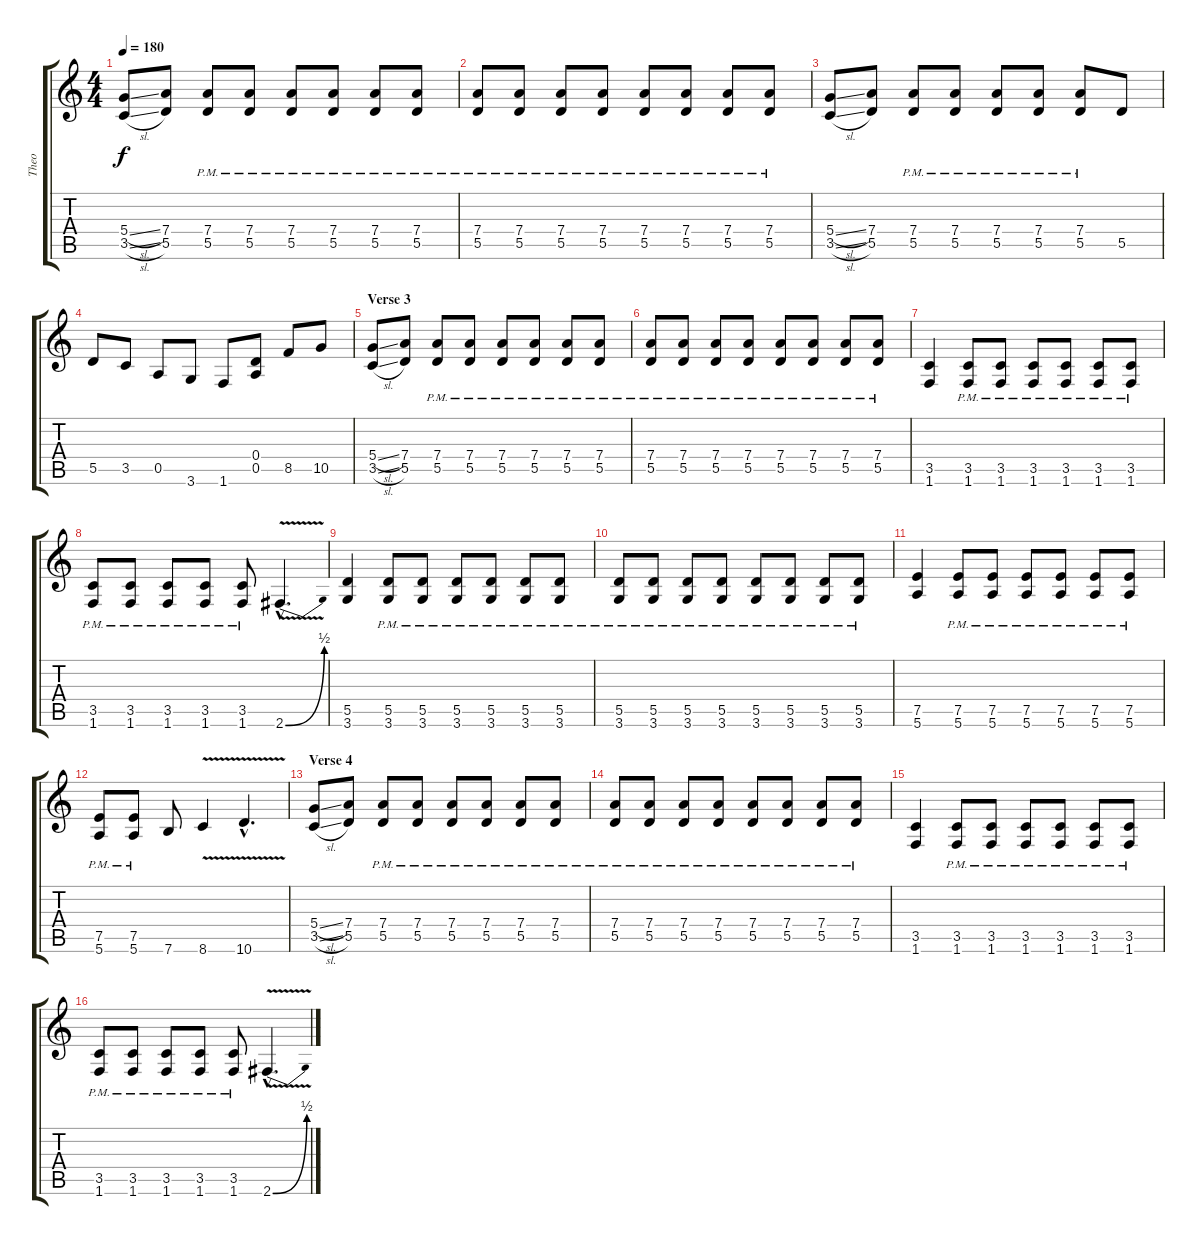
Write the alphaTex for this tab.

\track ("Theo" "Theo") {instrument overdrivenguitar}
\staff {score tabs}
\tuning (E4 B3 G3 D3 A2 E2) {hide}
\ts (4 4)
\tempo 180
\clef g2
\ks c
(5.4{sl} 3.5{sl}).8{dy f} (7.4 5.5).8 (7.4{pm} 5.5{pm}).8 (7.4{pm} 5.5{pm}).8 (7.4{pm} 5.5{pm}).8 (7.4{pm} 5.5{pm}).8 (7.4{pm} 5.5{pm}).8 (7.4{pm} 5.5{pm}).8 |
(7.4{pm} 5.5{pm}).8 (7.4{pm} 5.5{pm}).8 (7.4{pm} 5.5{pm}).8 (7.4{pm} 5.5{pm}).8 (7.4{pm} 5.5{pm}).8 (7.4{pm} 5.5{pm}).8 (7.4{pm} 5.5{pm}).8 (7.4{pm} 5.5{pm}).8 |
(5.4{sl} 3.5{sl}).8 (7.4 5.5).8 (7.4{pm} 5.5{pm}).8 (7.4{pm} 5.5{pm}).8 (7.4{pm} 5.5{pm}).8 (7.4{pm} 5.5{pm}).8 (7.4{pm} 5.5{pm}).8 5.5.8 |
5.5.8 3.5.8 0.5.8 3.6.8 1.6.8 (0.4 0.5).8 8.5.8 10.5.8 |
\section ("" "Verse 3")
(5.4{sl} 3.5{sl}).8 (7.4 5.5).8 (7.4{pm} 5.5{pm}).8 (7.4{pm} 5.5{pm}).8 (7.4{pm} 5.5{pm}).8 (7.4{pm} 5.5{pm}).8 (7.4{pm} 5.5{pm}).8 (7.4{pm} 5.5{pm}).8 |
(7.4{pm} 5.5{pm}).8 (7.4{pm} 5.5{pm}).8 (7.4{pm} 5.5{pm}).8 (7.4{pm} 5.5{pm}).8 (7.4{pm} 5.5{pm}).8 (7.4{pm} 5.5{pm}).8 (7.4{pm} 5.5{pm}).8 (7.4{pm} 5.5{pm}).8 |
(3.5 1.6).4 (3.5{pm} 1.6{pm}).8 (3.5{pm} 1.6{pm}).8 (3.5{pm} 1.6{pm}).8 (3.5{pm} 1.6{pm}).8 (3.5{pm} 1.6{pm}).8 (3.5{pm} 1.6{pm}).8 |
(3.5{pm} 1.6{pm}).8 (3.5{pm} 1.6{pm}).8 (3.5{pm} 1.6{pm}).8 (3.5{pm} 1.6{pm}).8 (3.5{pm} 1.6{pm}).8 2.6{be (bend 0 0 60 2) v hac}.4{d} |
(5.5 3.6).4 (5.5{pm} 3.6{pm}).8 (5.5{pm} 3.6{pm}).8 (5.5{pm} 3.6{pm}).8 (5.5{pm} 3.6{pm}).8 (5.5{pm} 3.6{pm}).8 (5.5{pm} 3.6{pm}).8 |
(5.5{pm} 3.6{pm}).8 (5.5{pm} 3.6{pm}).8 (5.5{pm} 3.6{pm}).8 (5.5{pm} 3.6{pm}).8 (5.5{pm} 3.6{pm}).8 (5.5{pm} 3.6{pm}).8 (5.5{pm} 3.6{pm}).8 (5.5{pm} 3.6{pm}).8 |
(7.5 5.6).4 (7.5{pm} 5.6{pm}).8 (7.5{pm} 5.6{pm}).8 (7.5{pm} 5.6{pm}).8 (7.5{pm} 5.6{pm}).8 (7.5{pm} 5.6{pm}).8 (7.5{pm} 5.6{pm}).8 |
(7.5{pm} 5.6{pm}).8 (7.5{pm} 5.6{pm}).8 7.6.8 8.6{v}.4 10.6{v hac}.4{d} |
\section ("" "Verse 4")
(5.4{sl} 3.5{sl}).8 (7.4 5.5).8 (7.4{pm} 5.5{pm}).8 (7.4{pm} 5.5{pm}).8 (7.4{pm} 5.5{pm}).8 (7.4{pm} 5.5{pm}).8 (7.4{pm} 5.5{pm}).8 (7.4{pm} 5.5{pm}).8 |
(7.4{pm} 5.5{pm}).8 (7.4{pm} 5.5{pm}).8 (7.4{pm} 5.5{pm}).8 (7.4{pm} 5.5{pm}).8 (7.4{pm} 5.5{pm}).8 (7.4{pm} 5.5{pm}).8 (7.4{pm} 5.5{pm}).8 (7.4{pm} 5.5{pm}).8 |
(3.5 1.6).4 (3.5{pm} 1.6{pm}).8 (3.5{pm} 1.6{pm}).8 (3.5{pm} 1.6{pm}).8 (3.5{pm} 1.6{pm}).8 (3.5{pm} 1.6{pm}).8 (3.5{pm} 1.6{pm}).8 |
(3.5{pm} 1.6{pm}).8 (3.5{pm} 1.6{pm}).8 (3.5{pm} 1.6{pm}).8 (3.5{pm} 1.6{pm}).8 (3.5{pm} 1.6{pm}).8 2.6{be (bend 0 0 60 2) v hac}.4{d}
